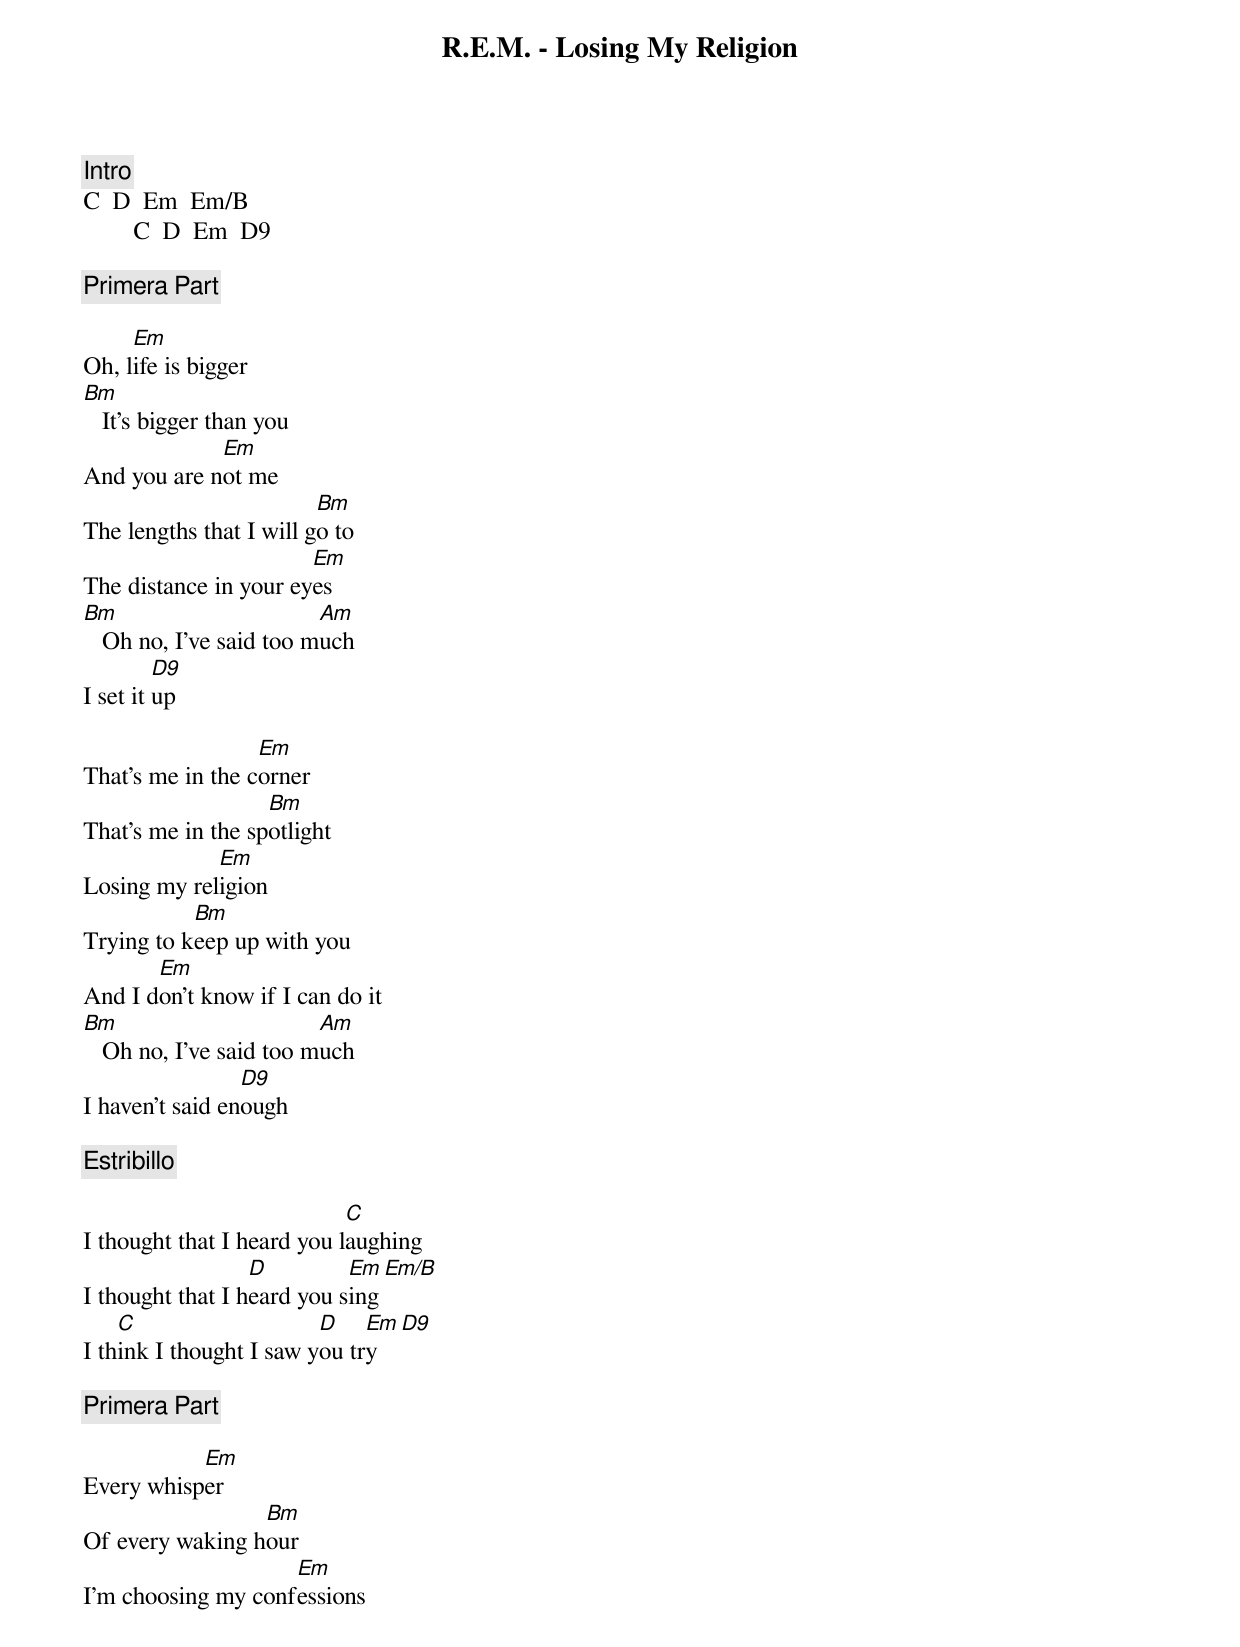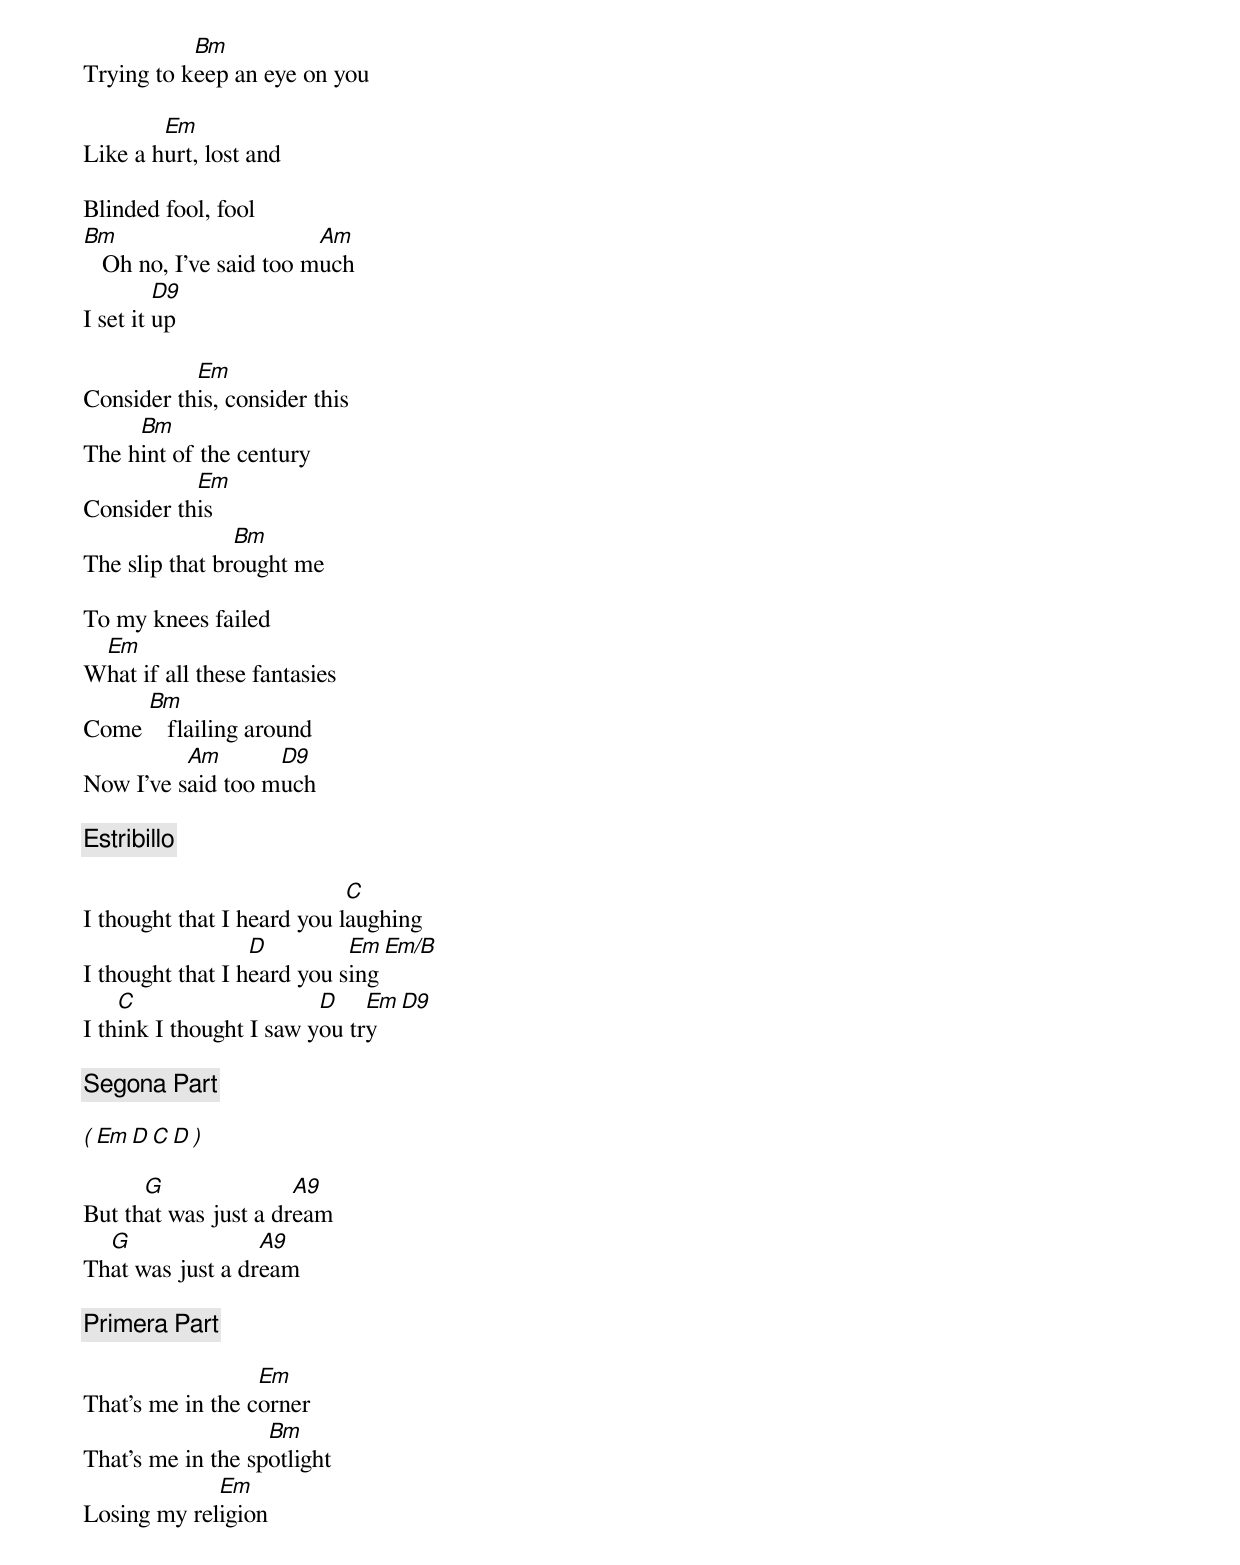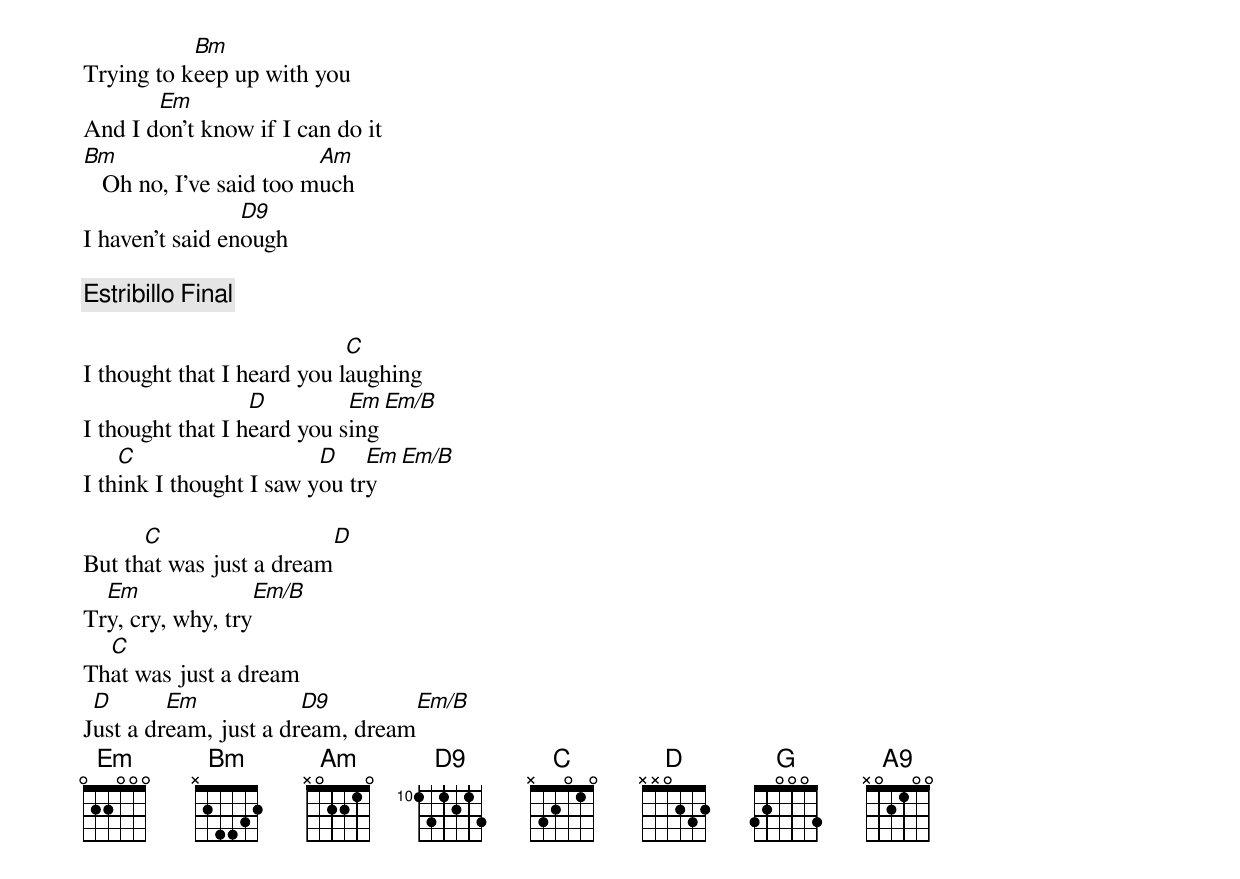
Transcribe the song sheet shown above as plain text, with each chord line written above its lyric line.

R.E.M. - Losing My Religion

[Intro]
C  D  Em  Em/B
        C  D  Em  D9

[Primera Part]

     Em
Oh, life is bigger
Bm
   It's bigger than you
             Em
And you are not me
                         Bm
The lengths that I will go to
                       Em
The distance in your eyes
Bm                       Am
   Oh no, I've said too much
         D9
I set it up

                  Em
That's me in the corner
                   Bm
That's me in the spotlight
             Em
Losing my religion
           Bm
Trying to keep up with you
       Em
And I don't know if I can do it
Bm                       Am
   Oh no, I've said too much
                 D9
I haven't said enough

[Estribillo]

                            C
I thought that I heard you laughing
                  D         Em   Em/B
I thought that I heard you sing
    C                    D    Em  D9
I think I thought I saw you try

[Primera Part]

           Em
Every whisper
                 Bm
Of every waking hour
                    Em
I'm choosing my confessions
           Bm
Trying to keep an eye on you

        Em
Like a hurt, lost and

Blinded fool, fool
Bm                       Am
   Oh no, I've said too much
         D9
I set it up

           Em
Consider this, consider this
     Bm
The hint of the century
           Em
Consider this
                Bm
The slip that brought me

To my knees failed
 Em
What if all these fantasies
     Bm
Come    flailing around
          Am       D9
Now I've said too much

[Estribillo]

                            C
I thought that I heard you laughing
                  D         Em  Em/B
I thought that I heard you sing
    C                    D    Em  D9
I think I thought I saw you try

[Segona Part]

( Em  D  C  D )

      G               A9
But that was just a dream
  G               A9
That was just a dream

[Primera Part]

                  Em
That's me in the corner
                   Bm
That's me in the spotlight
             Em
Losing my religion
           Bm
Trying to keep up with you
       Em
And I don't know if I can do it
Bm                       Am
   Oh no, I've said too much
                 D9
I haven't said enough

[Estribillo Final]

                            C
I thought that I heard you laughing
                  D         Em   Em/B
I thought that I heard you sing
    C                    D    Em  Em/B
I think I thought I saw you try

      C                   D
But that was just a dream
  Em               Em/B
Try, cry, why, try
  C
That was just a dream
 D       Em            D9         Em/B
Just a dream, just a dream, dream
